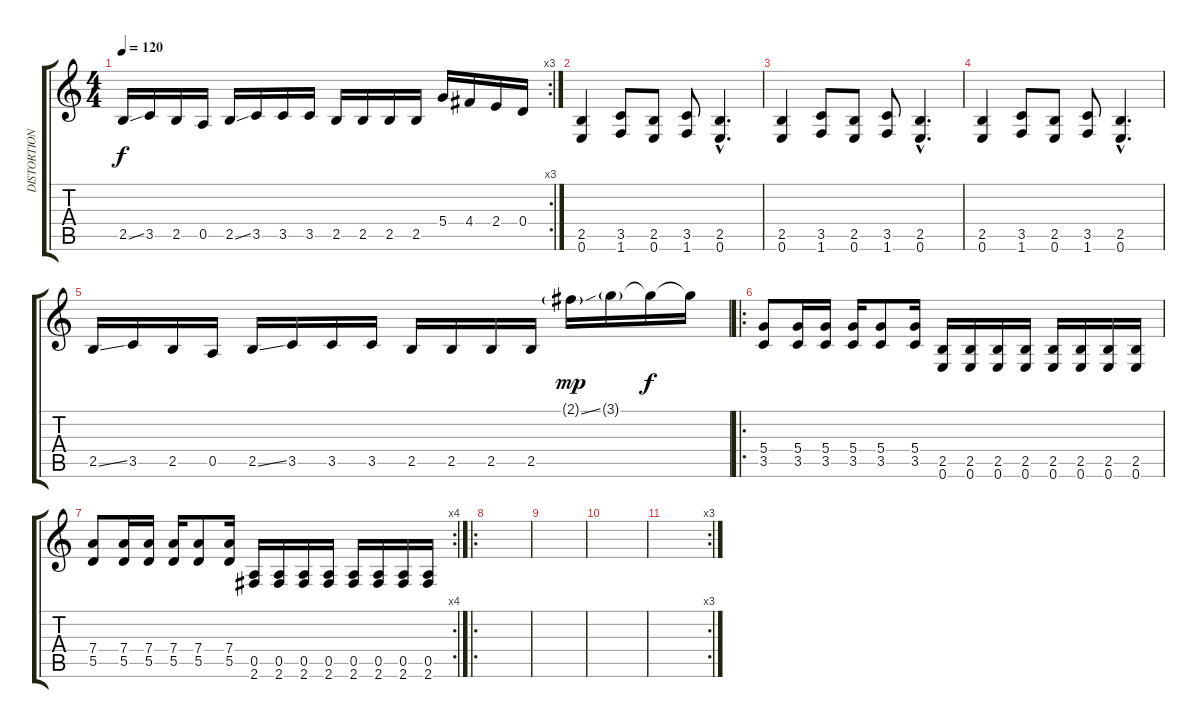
\track ("DISTORTION" "DISTORTION") {instrument distortionguitar}
\staff {score tabs}
\tuning (E4 B3 G3 D3 A2 E2) {hide}
\rc 3
\ts (4 4)
\tempo 120
\clef g2
\ks c
2.5{ss}.16{dy f} 3.5.16 2.5.16 0.5.16 2.5{ss}.16 3.5.16 3.5.16 3.5.16 2.5.16 2.5.16 2.5.16 2.5.16 5.4.16 4.4.16 2.4.16 0.4.16 |
(2.5 0.6).4{balance 8 instrument distortionguitar} (3.5 1.6).8 (2.5 0.6).8 (3.5 1.6).8 (2.5{hac} 0.6{hac}).4{d} |
(2.5 0.6).4{balance 8 instrument distortionguitar} (3.5 1.6).8 (2.5 0.6).8 (3.5 1.6).8 (2.5{hac} 0.6{hac}).4{d} |
(2.5 0.6).4{balance 8 instrument distortionguitar} (3.5 1.6).8 (2.5 0.6).8 (3.5 1.6).8 (2.5{hac} 0.6{hac}).4{d} |
2.5{ss}.16 3.5.16 2.5.16 0.5.16 2.5{ss}.16 3.5.16 3.5.16 3.5.16 2.5.16 2.5.16 2.5.16 2.5.16 2.1{ss g}.16{dy mp} 3.1{g}.16 3.1{t}.16{dy f} 3.1{t}.16 |
\ro
(5.4 3.5).8{instrument distortionguitar} (5.4 3.5).16 (5.4 3.5).16 (5.4 3.5).16 (5.4 3.5).8 (5.4 3.5).16 (2.5 0.6).16 (2.5 0.6).16 (2.5 0.6).16 (2.5 0.6).16 (2.5 0.6).16 (2.5 0.6).16 (2.5 0.6).16 (2.5 0.6).16 |
\rc 4
(7.4 5.5).8 (7.4 5.5).16 (7.4 5.5).16 (7.4 5.5).16 (7.4 5.5).8 (7.4 5.5).16 (0.5 2.6).16 (0.5 2.6).16 (0.5 2.6).16 (0.5 2.6).16 (0.5 2.6).16 (0.5 2.6).16 (0.5 2.6).16 (0.5 2.6).16 |
\ro
|
|
|
\rc 3
